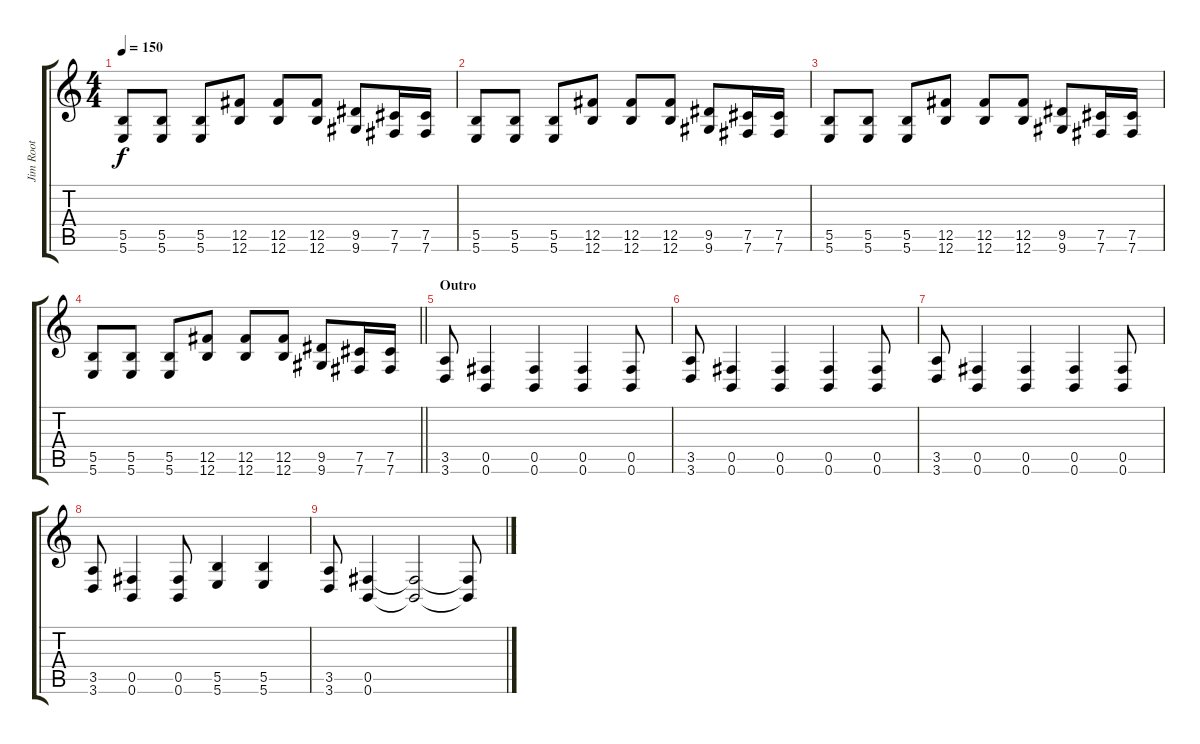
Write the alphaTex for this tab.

\track ("Jim Root" "Jim Root") {instrument distortionguitar}
\staff {score tabs}
\tuning (Db4 Ab3 E3 B2 Gb2 B1) {hide}
\ts (4 4)
\tempo 150
\clef g2
\ks c
(5.5 5.6).8{dy f} (5.5 5.6).8 (5.5 5.6).8 (12.5 12.6).8 (12.5 12.6).8 (12.5 12.6).8 (9.5 9.6).8 (7.5 7.6).16 (7.5 7.6).16 |
(5.5 5.6).8 (5.5 5.6).8 (5.5 5.6).8 (12.5 12.6).8 (12.5 12.6).8 (12.5 12.6).8 (9.5 9.6).8 (7.5 7.6).16 (7.5 7.6).16 |
(5.5 5.6).8 (5.5 5.6).8 (5.5 5.6).8 (12.5 12.6).8 (12.5 12.6).8 (12.5 12.6).8 (9.5 9.6).8 (7.5 7.6).16 (7.5 7.6).16 |
\barLineRight lightlight
(5.5 5.6).8 (5.5 5.6).8 (5.5 5.6).8 (12.5 12.6).8 (12.5 12.6).8 (12.5 12.6).8 (9.5 9.6).8 (7.5 7.6).16 (7.5 7.6).16 |
\section ("" "Outro")
(3.5 3.6).8 (0.5 0.6).4 (0.5 0.6).4 (0.5 0.6).4 (0.5 0.6).8 |
(3.5 3.6).8 (0.5 0.6).4 (0.5 0.6).4 (0.5 0.6).4 (0.5 0.6).8 |
(3.5 3.6).8 (0.5 0.6).4 (0.5 0.6).4 (0.5 0.6).4 (0.5 0.6).8 |
(3.5 3.6).8 (0.5 0.6).4 (0.5 0.6).8 (5.5 5.6).4 (5.5 5.6).4 |
(3.5 3.6).8 (0.5 0.6).4 (0.5{t} 0.6{t}).2 (0.5{t} 0.6{t}).8
